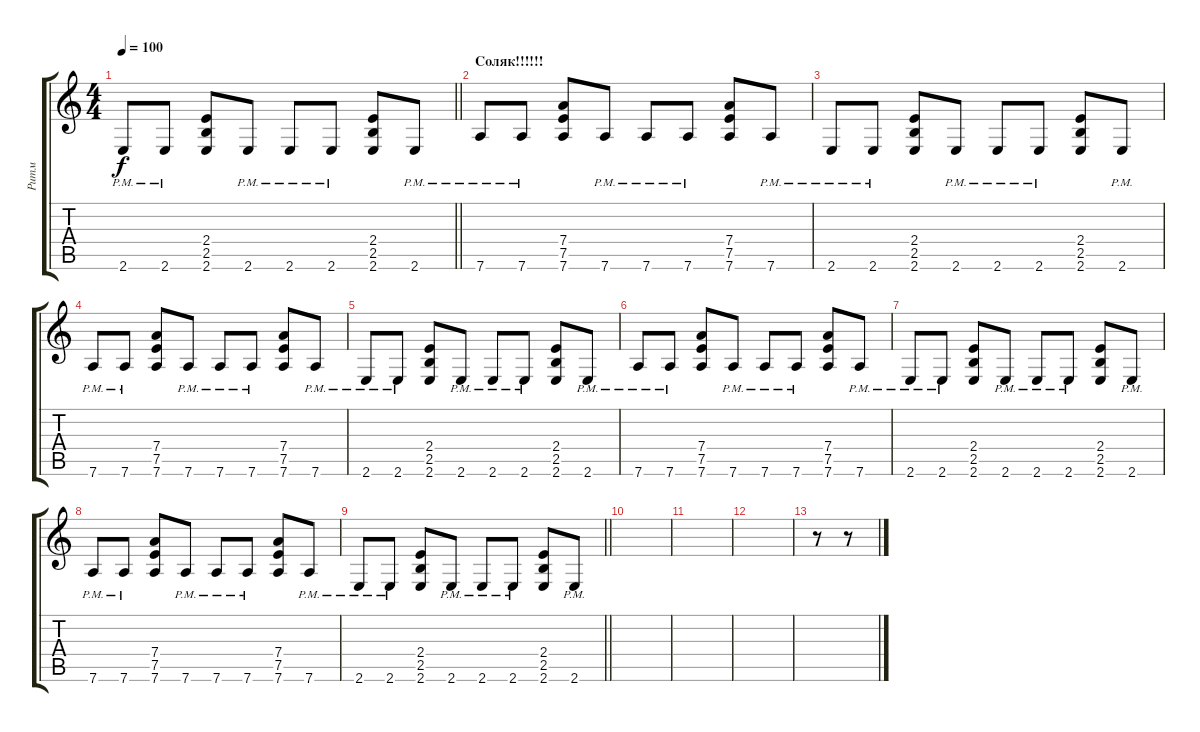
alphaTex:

\track ("Ритм" "Ритм") {instrument distortionguitar}
\staff {score tabs}
\tuning (E4 B3 G3 D3 A2 D2) {hide}
\ts (4 4)
\tempo 100
\clef g2
\barLineRight lightlight
\ks c
2.6{pm}.8{dy f} 2.6{pm}.8 (2.4 2.5 2.6).8 2.6{pm}.8 2.6{pm}.8 2.6{pm}.8 (2.4 2.5 2.6).8 2.6{pm}.8 |
\section ("" "Соляк!!!!!!")
7.6{pm}.8 7.6{pm}.8 (7.4 7.5 7.6).8 7.6{pm}.8 7.6{pm}.8 7.6{pm}.8 (7.4 7.5 7.6).8 7.6{pm}.8 |
2.6{pm}.8 2.6{pm}.8 (2.4 2.5 2.6).8 2.6{pm}.8 2.6{pm}.8 2.6{pm}.8 (2.4 2.5 2.6).8 2.6{pm}.8 |
7.6{pm}.8 7.6{pm}.8 (7.4 7.5 7.6).8 7.6{pm}.8 7.6{pm}.8 7.6{pm}.8 (7.4 7.5 7.6).8 7.6{pm}.8 |
2.6{pm}.8 2.6{pm}.8 (2.4 2.5 2.6).8 2.6{pm}.8 2.6{pm}.8 2.6{pm}.8 (2.4 2.5 2.6).8 2.6{pm}.8 |
7.6{pm}.8 7.6{pm}.8 (7.4 7.5 7.6).8 7.6{pm}.8 7.6{pm}.8 7.6{pm}.8 (7.4 7.5 7.6).8 7.6{pm}.8 |
2.6{pm}.8 2.6{pm}.8 (2.4 2.5 2.6).8 2.6{pm}.8 2.6{pm}.8 2.6{pm}.8 (2.4 2.5 2.6).8 2.6{pm}.8 |
7.6{pm}.8 7.6{pm}.8 (7.4 7.5 7.6).8 7.6{pm}.8 7.6{pm}.8 7.6{pm}.8 (7.4 7.5 7.6).8 7.6{pm}.8 |
\barLineRight lightlight
2.6{pm}.8 2.6{pm}.8 (2.4 2.5 2.6).8 2.6{pm}.8 2.6{pm}.8 2.6{pm}.8 (2.4 2.5 2.6).8 2.6{pm}.8 |
|
|
|
r.8 r.8
